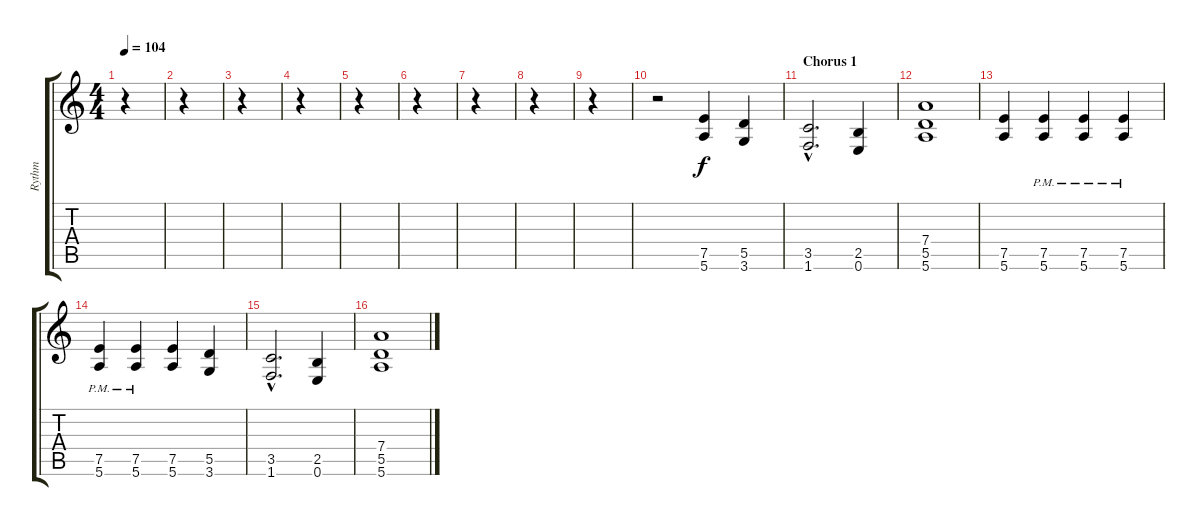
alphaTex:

\track ("Rythm" "Rythm") {instrument overdrivenguitar}
\staff {score tabs}
\tuning (E4 B3 G3 D3 A2 E2) {hide}
\ts (4 4)
\tempo 104
\clef g2
\ks c
r.4{dy f} |
r.4 |
r.4 |
r.4 |
r.4 |
r.4 |
r.4 |
r.4 |
r.4 |
r.2 (7.5 5.6).4 (5.5 3.6).4 |
\section ("" "Chorus 1")
(3.5{hac} 1.6{hac}).2{d} (2.5 0.6).4 |
(7.4 5.5 5.6).1 |
(7.5 5.6).4 (7.5{pm} 5.6{pm}).4 (7.5{pm} 5.6{pm}).4 (7.5{pm} 5.6{pm}).4 |
(7.5{pm} 5.6{pm}).4 (7.5{pm} 5.6{pm}).4 (7.5 5.6).4 (5.5 3.6).4 |
(3.5{hac} 1.6{hac}).2{d} (2.5 0.6).4 |
(7.4 5.5 5.6).1
